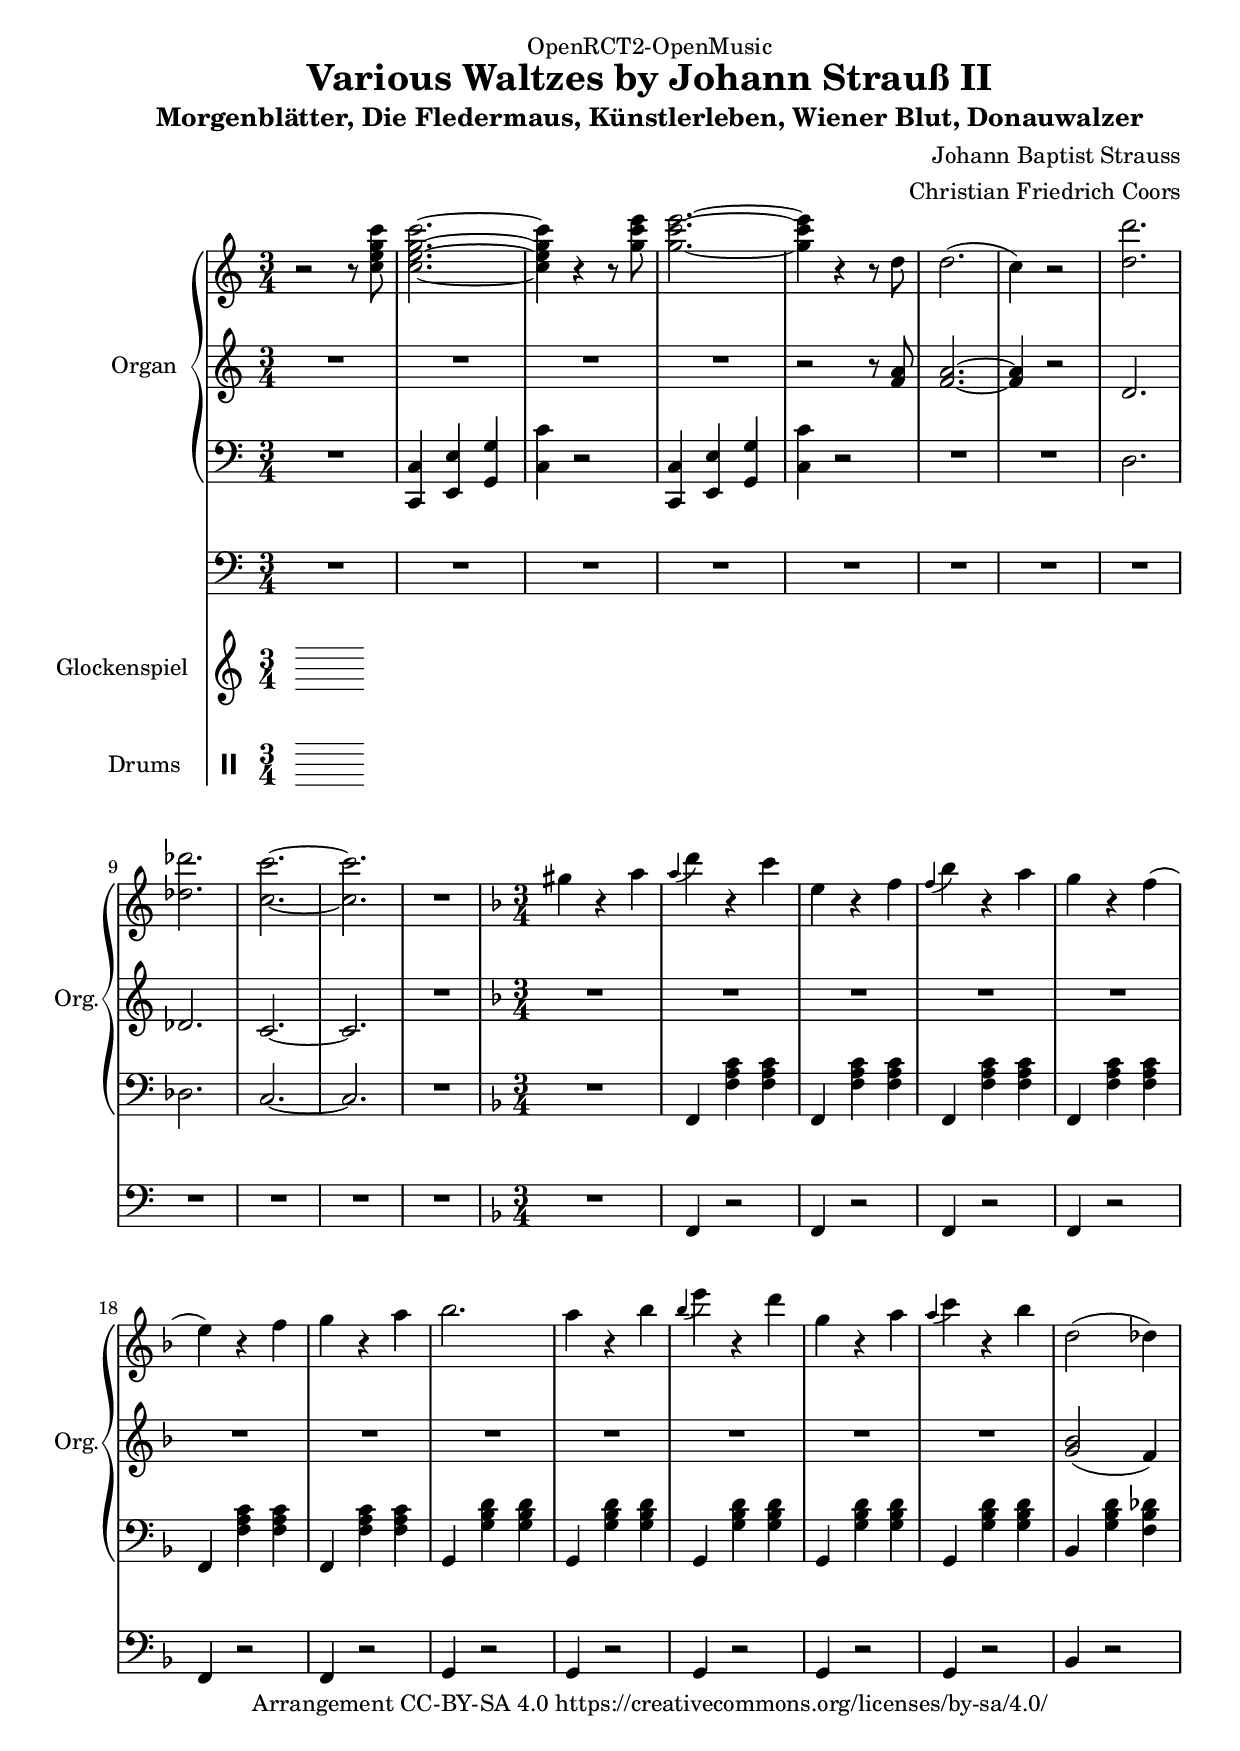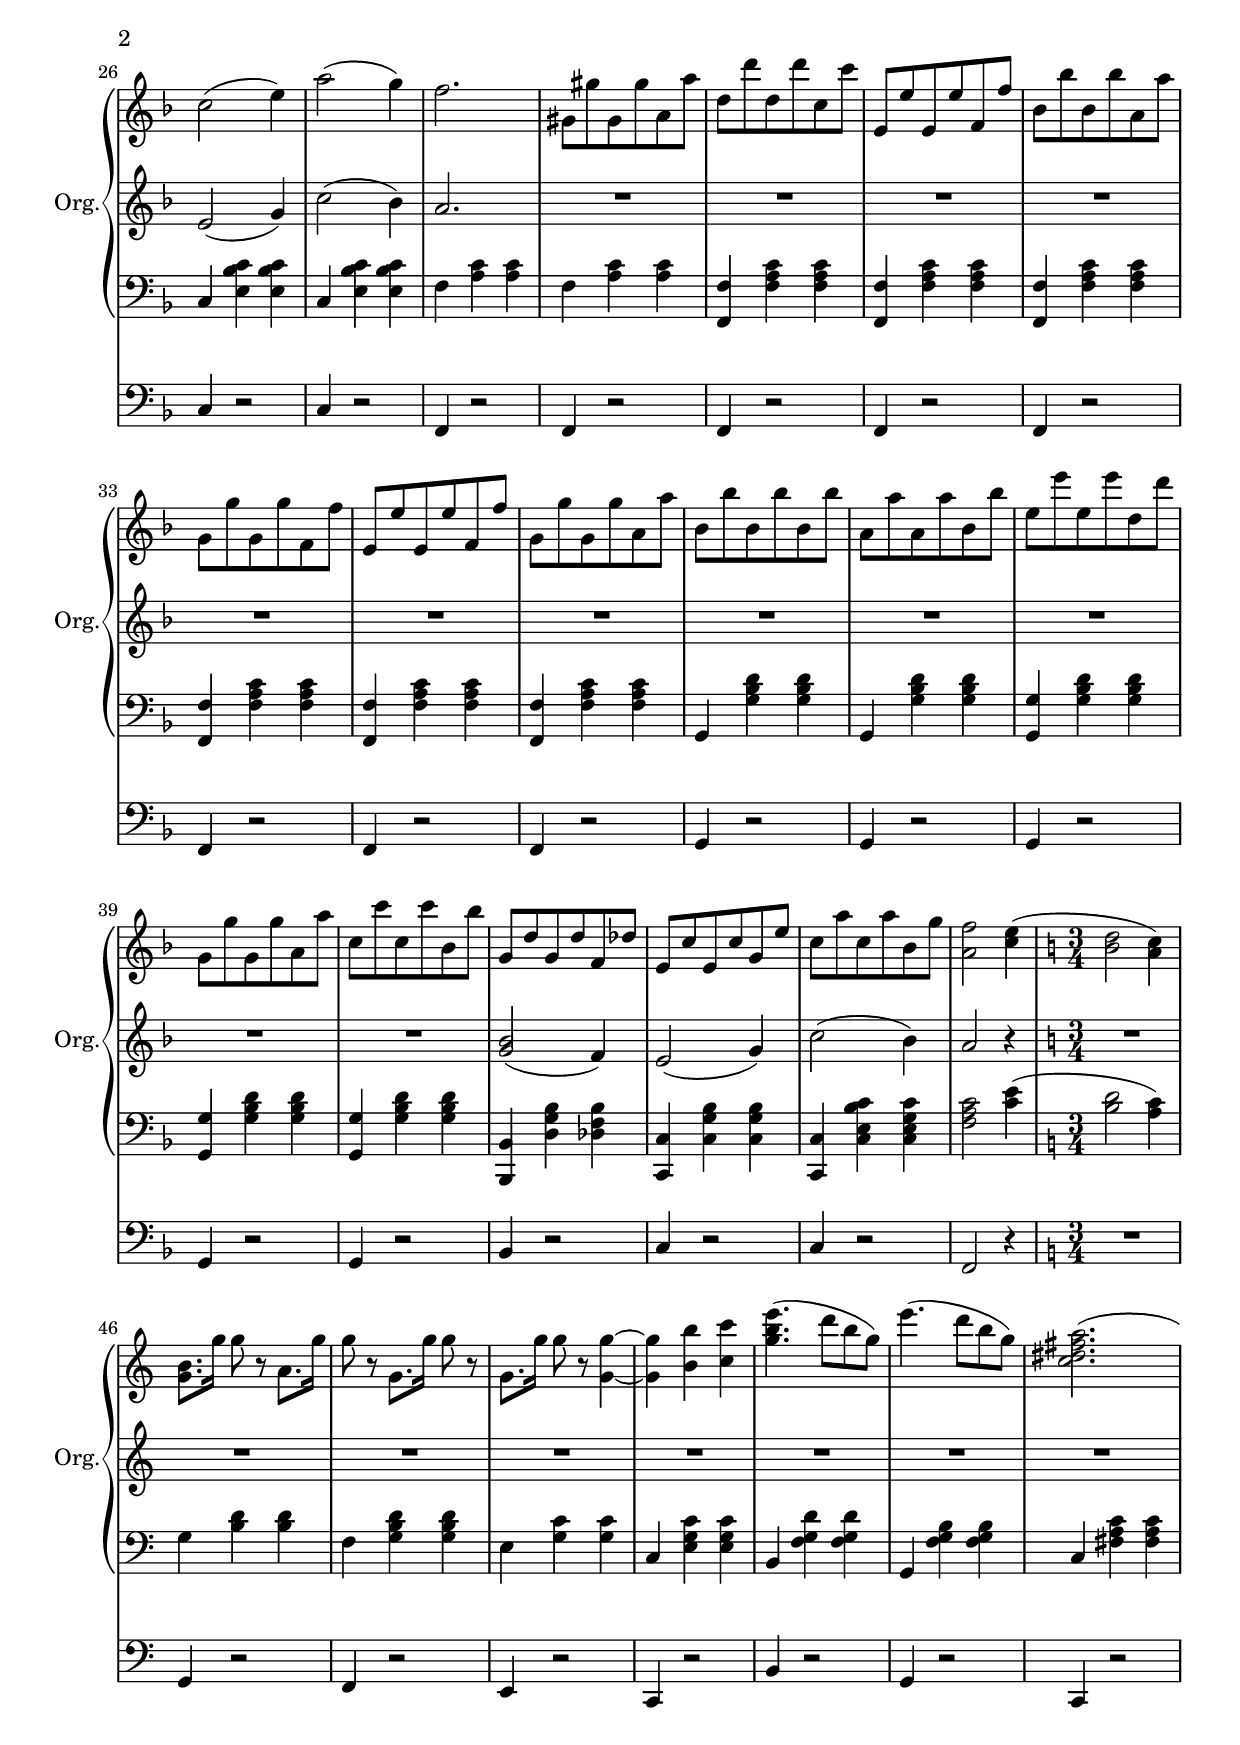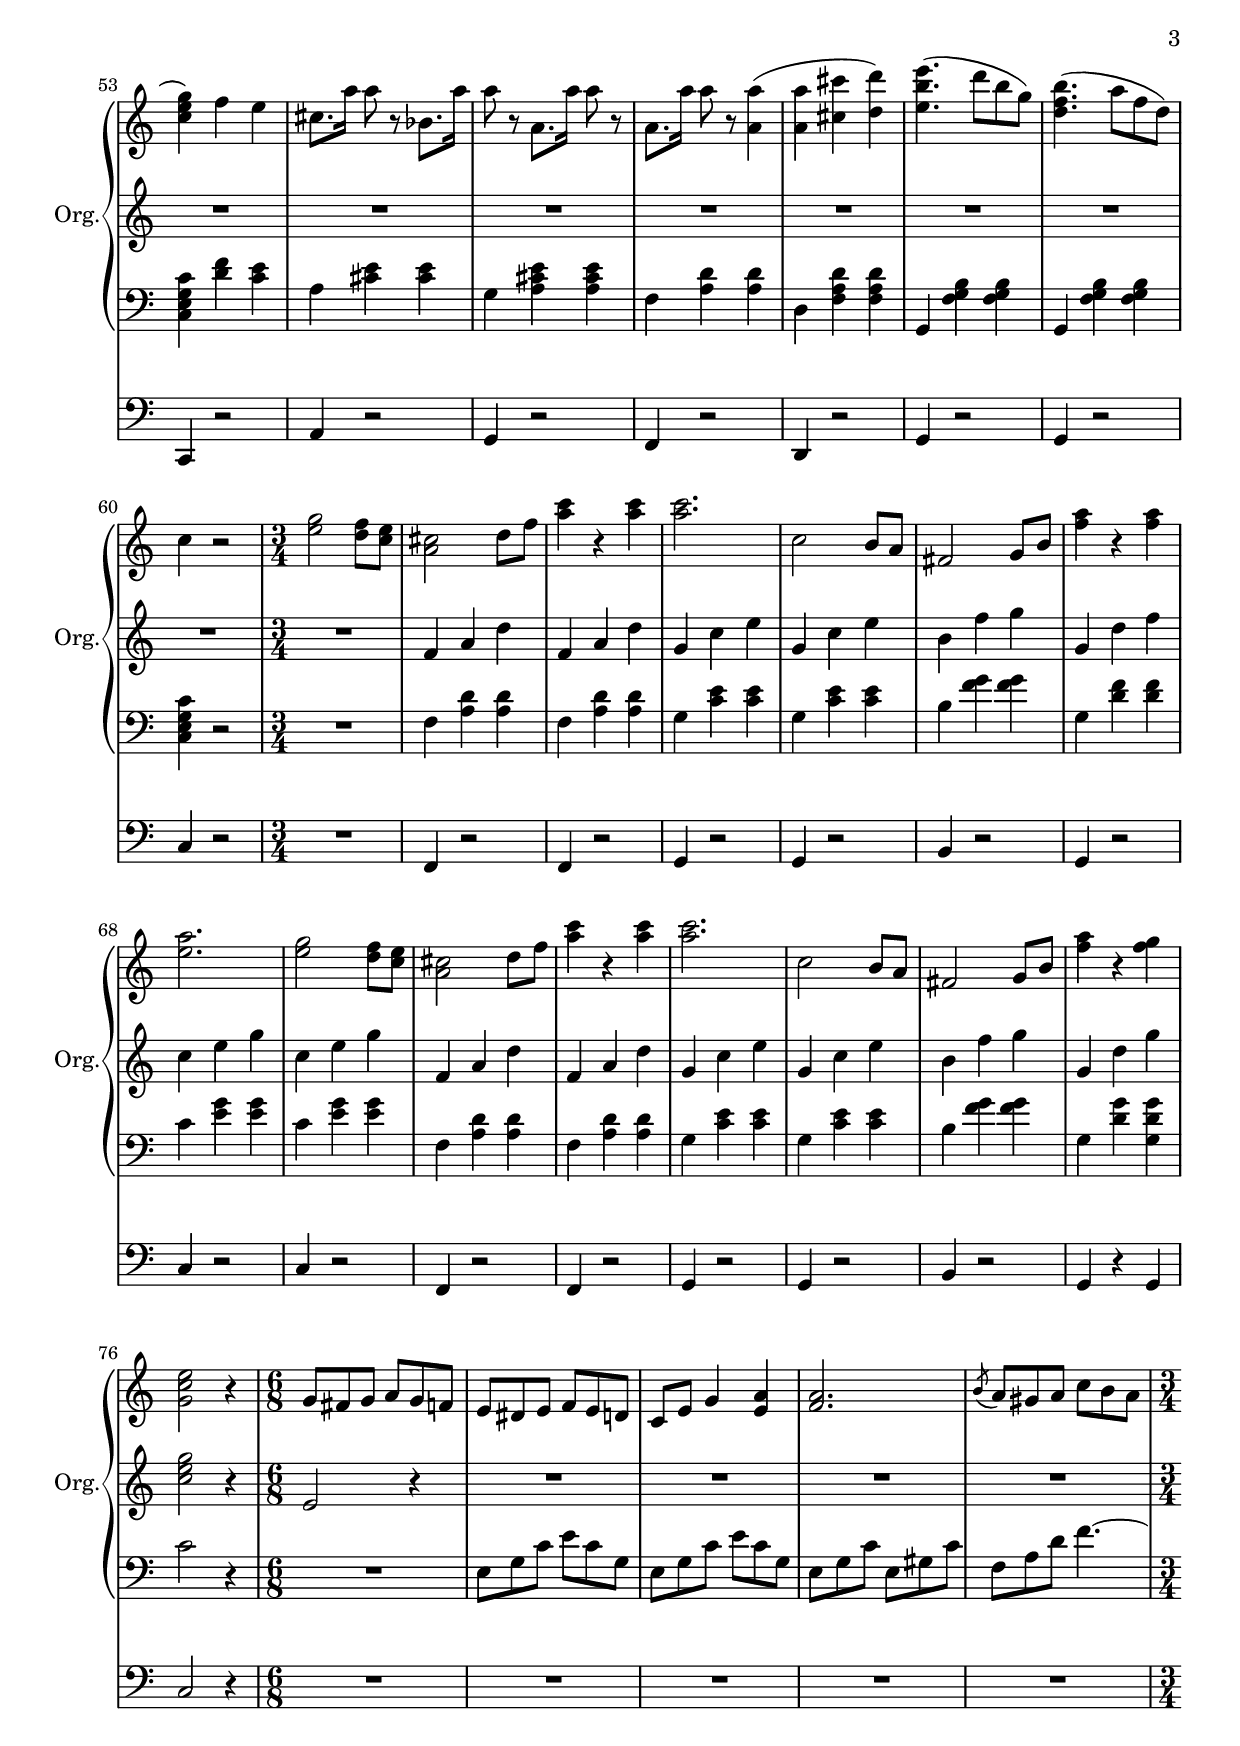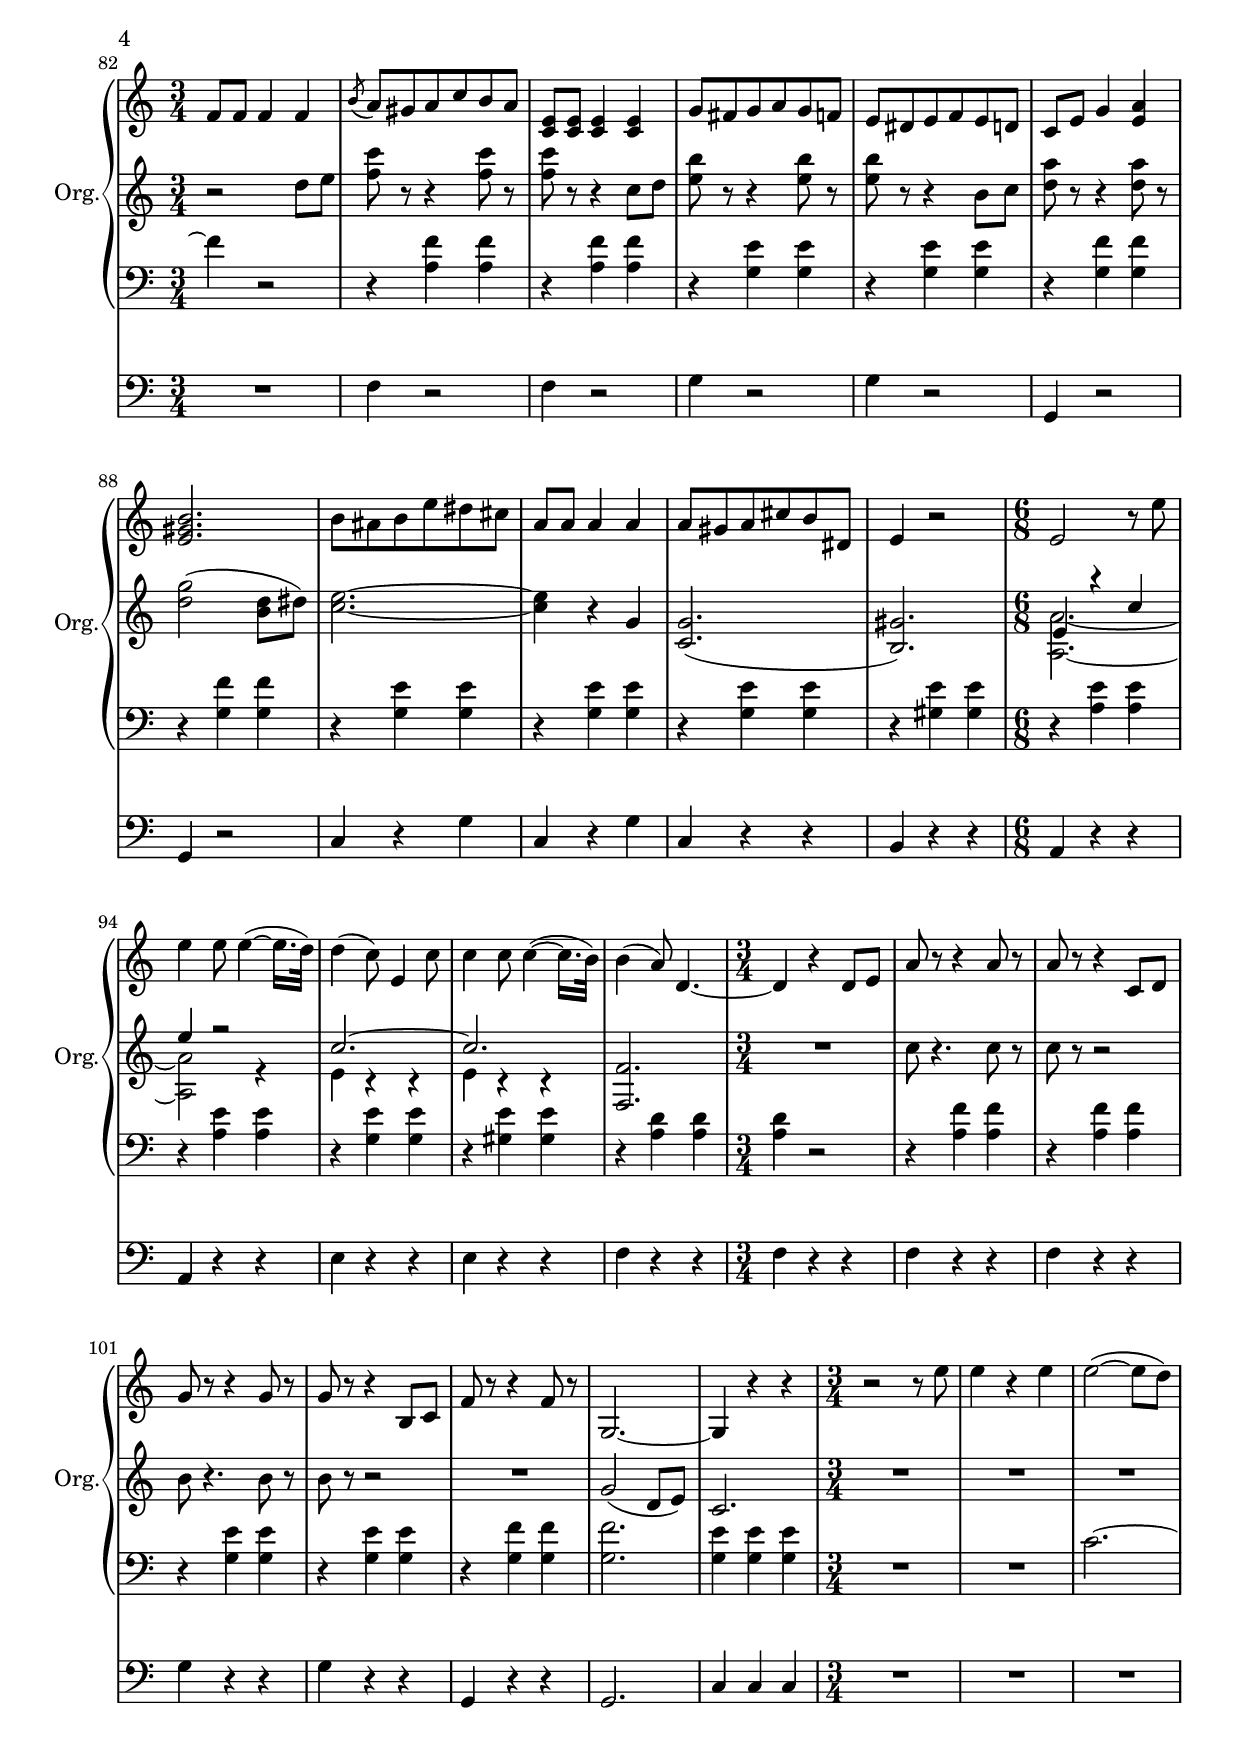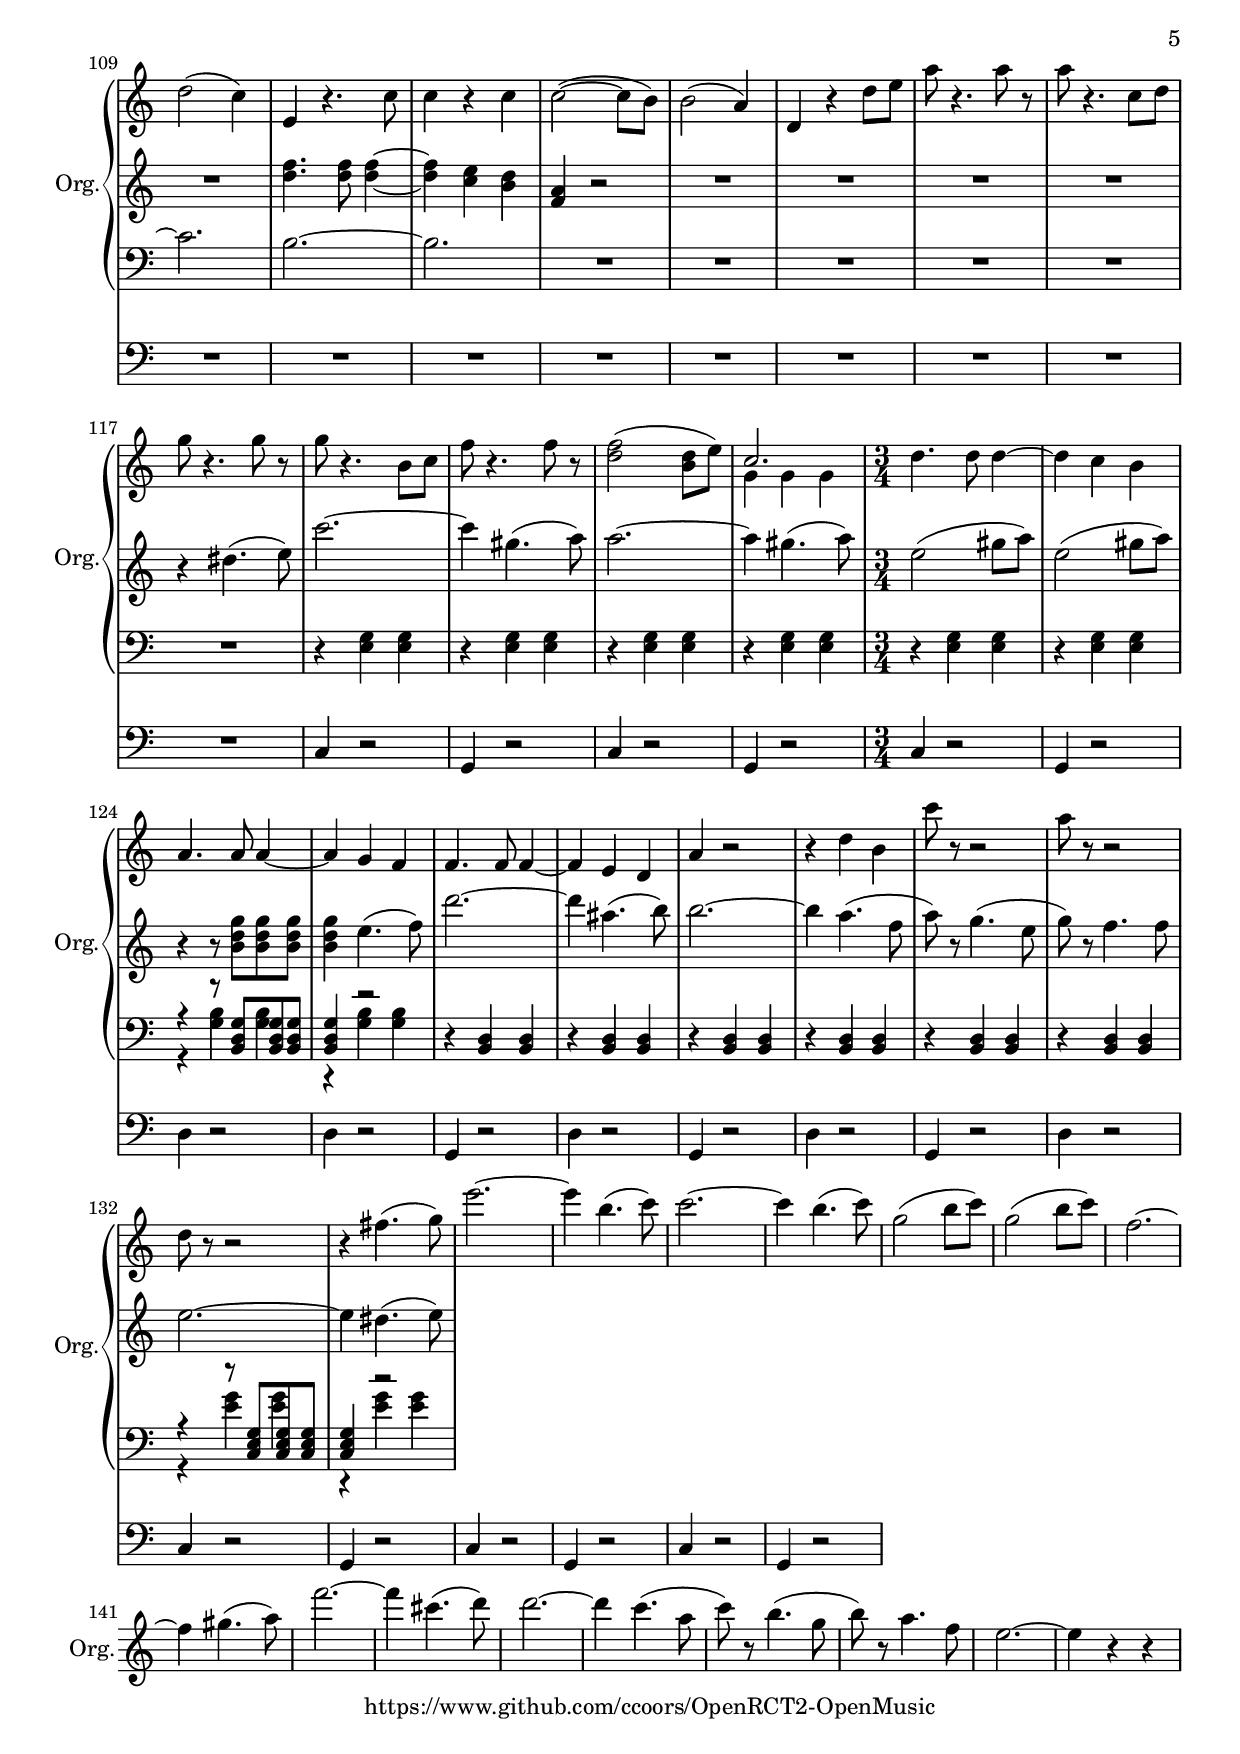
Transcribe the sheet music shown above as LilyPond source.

\version "2.18.2"
\include "articulate.ly"
#(define ac:normalFactor '(7 . 8))

\header {
  dedication = "OpenRCT2-OpenMusic"
  title = "Various Waltzes by Johann Strauß II"
  arranger = "Christian Friedrich Coors"
  subtitle = "Morgenblätter, Die Fledermaus, Künstlerleben, Wiener Blut, Donauwalzer"
  composer = "Johann Baptist Strauss"
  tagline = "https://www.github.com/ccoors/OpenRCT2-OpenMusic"
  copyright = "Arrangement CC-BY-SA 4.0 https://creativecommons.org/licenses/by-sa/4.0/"
}

\paper {
  #(set-paper-size "a4")
  left-margin = 2\cm
}

transposeMorgenblaetter = #(define-music-function (parser location music)
   (ly:music?)
   #{
     \transpose d c {
       #music
     }
   #})

transposeFledermaus = #(define-music-function (parser location music)
   (ly:music?)
   #{
     \transpose c es { % c es
       #music
     }
   #})

transposeKuenstlerleben = #(define-music-function (parser location music)
   (ly:music?)
   #{
     \transpose c c { % c es
       #music
     }
   #})

transposeWienerBlut = #(define-music-function (parser location music)
   (ly:music?)
   #{
     \transpose c c { % c es
       #music
     }
   #})

global_morgenblaetter_intro = {
  \key d \major
  \time 3/4
}

global_morgenblaetter = {
  \key g \major
  \time 3/4
%  \set Score.tempoHideNote = ##t
%  \tempo 4 = 160
}

global_morgenblaetter_end = {
  \key d \major
  \time 3/4
} 


second_melody_morgenblaetter = \relative c'' {
  \global_morgenblaetter_intro
  r2 r8 <d fis a d>8
  <d fis a d>2.~
  <d fis a d>4 r4 r8 <a' d fis>8
  <a d fis>2.~
  <a d fis>4 r4 r8 e8
  e2.(
  d4) r2
  <e e'>2.
  <es es'>
  <d d'>~
  <d d'>
  
  R2.
  \global_morgenblaetter
  ais'4 r b
  \acciaccatura b e r d
  fis, r g
  \acciaccatura g c r b
  a r g(
  fis) r g
  a r b
  c2.
  b4 r c
  \acciaccatura c fis r e
  a, r b
  \acciaccatura b d r c
  e,2( es4)
  d2( fis4)
  b2( a4)
  g2.
  ais,8 ais' ais, ais' b, b'
  e, e' e, e' d, d'
  fis,, fis' fis, fis' g, g'
  c, c' c, c' b, b'
  a, a' a, a' g, g'
  fis, fis' fis, fis' g, g'
  a, a' a, a' b, b'
  c, c' c, c' c, c'
  b, b' b, b' c, c'
  fis, fis' fis, fis' e, e'
  a,, a' a, a' b, b'
  d, d' d, d' c, c'
  a, e' a, e' g, es'
  fis, d' fis, d' a fis'
  d b' d, b' c, a'
  <g b,>2 <d fis>4(
  
  \global_morgenblaetter_end
  <cis e>2 <b d>4)
  <a cis>8. a'16 a8 r b,8. a'16
  a8 r a,8. a'16 a8 r
  a,8. a'16 a8 r <a a,>4~
  <a a,> <cis cis,> <d d,>
  <fis cis a>4.( e8 cis a)
  fis'4.( e8 cis a)
  <b gis eis d>2.(
  <a fis d>4) g fis
  dis8. b'16 b8 r c,8. b'16
  b8 r b,8. b'16 b8 r
  b,8. b'16 b8 r <b b,>4(
  <b b,> <dis dis,> <e e,>)
  <fis cis fis,>4.( e8 cis a)
  <cis g e>4.( b8 g e)
  d4 r2
}


melody_morgenblaetter = \relative c' {
  \global_morgenblaetter_intro
  R2.*4
  r2 r8 <g' b>8
  <g b>2.~
  <g b>4 r2
  e2.
  es
  d~
  d
  R2.
  
  \global_morgenblaetter
  R2.*12
  <a' c>2( g4)
  fis2( a4)
  d2( c4)
  b2.
  R2.*12
  <a c>2( g4)
  fis2( a4)
  d2( c4)
  b2 r4
  
  \global_morgenblaetter_end
  R2.*16
}


left_morgenblaetter = \relative c {
  \global_morgenblaetter_intro
  R2.
  \repeat unfold 2 {
    <d d,>4 <fis fis,> <a a,>
    <d d,> r2
  }
  R2.*2
  e,2.
  es
  d~
  d
  R2.
  
  \global_morgenblaetter
  R2.
  \repeat unfold 6 {
    g,4 <g' b d> <g b d>
  }
  \repeat unfold 5 {
    a,4 <a' c e> <a c e>
  }
  c,4 <a' c e> <g c es>
  \repeat unfold 2 { d <fis c' d> <fis c' d> }
  \repeat unfold 2 { g <b d> <b d> }
  \repeat unfold 6 { <g g,> <g b d> <g b d> }
  \repeat unfold 2 { a, <a' c e> <a c e> }
  \repeat unfold 3 { <a a,> <a c e> <a c e> }
  <c, c,> <e a c> <es g c>
  <d d,> <d a' c> <d a' c>
  <d d,> <d fis c' d> <d fis a d>
  <g b d>2 <d' fis>4(
  
  \global_morgenblaetter_end
  <cis e>2 <b d>4)
  a4 <cis e> <cis e>
  g <a cis e> <a cis e>
  fis <a d> <a d>
  d, <fis a d> <fis a d>
  cis <g' a e'> <g a e'>
  a, <g' a cis> <g a cis>
  d <gis b d> <gis b d>
  <d fis a d> <e' g> <d fis>
  b <dis fis> <dis fis>
  a <b dis fis> <b dis fis>
  g <b e> <b e>
  e, <g b e> <g b e>
  \repeat unfold 2 { a, <g' a cis> <g a cis> }
  <d fis a d> r2
}


pedal_morgenblaetter = \relative c {
  \global_morgenblaetter_intro
  R2.*12
  \global_morgenblaetter
  R2.
  
  \repeat unfold 6 { g4 r2 }
  \repeat unfold 5 { a4 r2 }
  c4 r2
  \repeat unfold 2 { d4 r2 }
  \repeat unfold 8 { g,4 r2 }
  \repeat unfold 5 { a4 r2 }
  c4 r2
  \repeat unfold 2 { d4 r2 }
  g,2 r4
  
  \global_morgenblaetter_end
  R2.
  a4 r2
  g4 r2
  fis4 r2
  d4 r2
  cis'4 r2
  a4 r2
  d,4 r2
  d4 r2
  b'4 r2
  a4 r2
  g4 r2
  e4 r2
  a4 r2
  a4 r2
  d4 r2
}


global_fledermaus = {
  \key a \major
  \time 3/4
}

second_melody_fledermaus = \relative c'' {
  \global_fledermaus
  <cis e>2 <b d>8 <a cis>
  <fis ais>2 b8 d
  <fis a>4 r <fis a>
  <fis a>2.
  a,2 gis8 fis
  dis2 e8 gis
  <d' fis>4 r <d fis>
  <cis fis>2.
  <cis e>2 <b d>8 <a cis>
  <fis ais>2 b8 d
  <fis a>4 r <fis a>
  <fis a>2.
  a,2 gis8 fis
  dis2 e8 gis
  <d' fis>4 r <d e>
  <e, a cis>2 r4
  
  e8 dis e fis e d
  cis bis cis d cis b
  a cis e4 <cis fis>
  <d fis>2.
  
  \acciaccatura gis8 fis eis fis a gis fis
  d d d4 d
  \acciaccatura gis8 fis eis fis a gis fis
  <a, cis> <a cis> <a cis>4 <a cis>
  e'8 dis e fis e d
  cis bis cis d cis b
  a cis e4 <cis fis>
  <cis eis gis>2.
  gis'8 fisis gis cis bis ais
  fis fis fis4 fis
  fis8 eis fis ais gis bis,
  cis4 r2
}


melody_fledermaus = \relative c'' {
  \global_fledermaus
  R2.
  d,4 fis b
  d, fis b
  e, a cis
  e, a cis
  gis d' e
  e, b' d
  a cis e
  a, cis e
  d, fis b
  d, fis b
  e, a cis
  e, a cis
  gis d' e
  e, b' e
  <a, cis e>2 r4
}

left_fledermaus = \relative c {
  \global_fledermaus
  R2.
  \repeat unfold 2 { d4 <fis b> <fis b> }
  \repeat unfold 2 { e <a cis> <a cis> }
  gis <d' e> <d e>
  e, <b' d> <b d>
  \repeat unfold 2 { a <cis e> <cis e> }
  \repeat unfold 2 { d, <fis b> <fis b> }
  \repeat unfold 2 { e <a cis> <a cis> }
  gis <d' e> <d e>
  e, <b' e> <e, b' e>
  a2 r4
}


pedal_fledermaus = \relative c, {
  \global_fledermaus
  R2.
  \repeat unfold 2 { d4 r2 }
  \repeat unfold 2 { e4 r2 }
  gis4 r2
  e4 r2
  \repeat unfold 2 { a4 r2 }
  \repeat unfold 2 { d,4 r2 }
  \repeat unfold 2 { e4 r2 }
  gis4 r2
  e4 r e
  a2 r4
}


global_kuenstlerleben_one = {
  \key c \major
  \time 6/8
  \set Score.tempoHideNote = ##t
  \tempo 4 = 80
}

global_kuenstlerleben_two = {
  \time 3/4
  \set Score.tempoHideNote = ##t
  \tempo 4 = 200
}

second_melody_kuenstlerleben = \relative c' {
  \global_kuenstlerleben_one
  e2 r8 e'8
  e4 e8 e4~( e16. d32)
  d4( c8) e,4 c'8
  c4 c8 c4~( c16. b32)
  b4( a8) d,4.~
  
  \global_kuenstlerleben_two
  d4 r d8 e
  a r r4 a8 r
  a r r4 c,8 d
  g r r4 g8 r
  g r r4 b,8 c
  f r r4 f8 r
  g,2.~
  g4 r r
  
  r2 r8 e''8
  e4 r e
  e2~( e8 d)
  d2( c4)
  e,4 r4. c'8
  c4 r c
  c2~( c8 b)
  b2( a4)
  d, r d'8 e
  
  a8 r4. a8 r
  a8 r4. c,8 d
  g8 r4. g8 r
  g r4. b,8 c
  f8 r4. f8 r
  <d f>2( <b d>8 e)
  <<
    { c2. }
    \\
    { g4 g g }
  >>
}

melody_kuenstlerleben = \relative c' {
  \global_kuenstlerleben_one
  e2 r4
  R2.*4
  
  \global_kuenstlerleben_two
  r2 d'8 e
  <f c'> r r4 <f c'>8 r
  <f c'> r r4 c8 d
  <e b'> r r4 <e b'>8 r
  <e b'> r r4 b8 c
  <d a'> r r4 <d a'>8 r
  <d g>2( <b d>8 dis)
  <c e>2.~
  <c e>4 r g
  
  <g c,>2.(
  <gis b,>)
  <<
    { e4 r c'
      e r2
    
      c2.~
      c }
    \\
    { <a, a'>2.~
      <a a'>2 r4
    
      e'4 r r
      e r r }
  >>
  
  <f, f'>2.
  R2.
  
  c''8 r4. c8 r
  c r r2
  b8 r4. b8 r
  b r r2
  R2.
  g2( d8 e)
  c2.
}

left_kuenstlerleben = \relative c {
  \global_kuenstlerleben_one
  R2.
  \repeat unfold 2 { e8 g c e c g }
  e g c e, gis c
  f, a d f4.~
  
  \global_kuenstlerleben_two
  f4 r2
  \repeat unfold 2 { r4 <a, f'> <a f'> }
  \repeat unfold 2 { r4 <g e'> <g e'> }
  \repeat unfold 2 { r4 <g f'> <g f'> }
  \repeat unfold 3 { r4 <g e'> <g e'> }
  r4 <gis e'> <gis e'>
  \repeat unfold 2 { r4 <a e'> <a e'> }
  r4 <g e'> <g e'>
  r4 <gis e'> <gis e'>
  r4 <a d> <a d>
  <a d> r2
  
  \repeat unfold 2 { r4 <a f'> <a f'> }
  \repeat unfold 2 { r4 <g e'> <g e'> }
  r4 <g f'> <g f'>
  <g f'>2.
  <g e'>4 <g e'> <g e'>
  
}

pedal_kuenstlerleben = \relative c {
  \global_kuenstlerleben_one
  R2.*5
  
  \global_kuenstlerleben_two
  R2.
  \repeat unfold 2 { f4 r2 }
  \repeat unfold 2 { g4 r2 }
  \repeat unfold 2 { g,4 r2 }
  \repeat unfold 2 { c4 r g' }
  
  c,4 r r
  b r r
  a r r
  a r r
  e' r r
  e r r
  f r r
  f r r
  
  \repeat unfold 2 { f4 r r }
  \repeat unfold 2 { g4 r r }
  g,4 r r
  g2.
  c4 c c
}

global_wiener_blut = {
  \key c \major
  \time 3/4
  \set Score.tempoHideNote = ##t
  \tempo 4 = 200
}

second_melody_wiener_blut = \relative c'' {
  \global_wiener_blut
  d4. d8 d4~ |
  d c b |
  a4. a8 a4~ |
  a g f |
  f4. f8 f4~ |
  f e d |
  a' r2 |
  r4 d b |
  c'8 r r2 |
  a8 r r2 |
  d,8 r r2 |

  r4 fis4.( g8) |
  e'2.~ |
  e4 b4.( c8) |
  c2.~ |
  c4 b4.( c8) |
  \repeat unfold 2 { g2( b8 c) | }
  f,2.~ |
  f4 gis4.( a8) |
  f'2.~ |
  f4 cis4.( d8) |
  d2.~ |
  d4 c4.( a8 |
  c) r b4.( g8 |
  b) r a4. f8 |
  e2.~ |
  e4 r r
}

melody_wiener_blut = \relative c'' {
  \global_wiener_blut
  R2.*4
  <d f>4. <d f>8 <d f>4~ |
  <d f> <c e> <b d> |
  <f a> r2

  R2.*4
  r4 dis'4.( e8) |
  c'2.~ |
  c4 gis4.( a8) |
  a2.~ |
  a4 gis4.( a8) |
  \repeat unfold 2 { e2( gis8 a) | }

  r4 r8 <b, d g> <b d g> <b d g> |
  <b d g>4 e4.( f8) |
  d'2.~ |
  d4 ais4.( b8) |
  b2.~ |
  b4 a4.( f8 |
  a) r g4.( e8 |
  g) r f4. f8 |
  e2.~ |
  e4 dis4.( e8)
}

left_wiener_blue = \relative c {
  \global_wiener_blut
  R2.*2
  c'2.~ |
  c |
  b~ |
  b |
  R2.*6

  \repeat unfold 6 { r4 <e, g> <e g> | }
  <<
    {
      r4 r8 <b d g> <b d g> <b d g> |
      <b d g>4 r2 |
    }
    \\
    {
      \repeat unfold 2 { r4 <g' b> <g b> | }
    }
  >>
  \repeat unfold 6 { r4 <b, d> <b d> | }
  <<
    {
      r4 r8 <c e g> <c e g> <c e g> |
      <c e g>4 r2 |
    }
    \\
    {
      \repeat unfold 2 { r4 <e' g> <e g> | }
    }
  >>
}

pedal_wiener_blut = \relative c {
  \global_wiener_blut
  R2.*12

  \repeat unfold 3 {
    c4 r2 |
    g4 r2 |
  }
  \repeat unfold 2 { d'4 r2 }
  \repeat unfold 3 {
    g,4 r2 |
    d'4 r2 |
  }

  \repeat unfold 3 {
    c4 r2 |
    g4 r2 |
  }
}


second_melody = \relative c'' {
  \transposeMorgenblaetter {
    \second_melody_morgenblaetter
  }
  \transposeFledermaus {
    \second_melody_fledermaus
  }
  \transposeKuenstlerleben {
    \second_melody_kuenstlerleben
  }
  \transposeWienerBlut {
    \second_melody_wiener_blut
  }
}

melody = \relative c'' {
  \transposeMorgenblaetter {
    \melody_morgenblaetter
  }
  \transposeFledermaus {
    \melody_fledermaus
  }
  \transposeKuenstlerleben {
    \melody_kuenstlerleben
  }
  \transposeWienerBlut {
    \melody_wiener_blut
  }
}

left = \relative c' {
  \transposeMorgenblaetter {
    \left_morgenblaetter
  }
  \transposeFledermaus {
    \left_fledermaus
  }
  \transposeKuenstlerleben {
    \left_kuenstlerleben
  }
  \transposeWienerBlut {
    \left_wiener_blue
  }
}

pedal = \relative c, {
  \transposeMorgenblaetter {
    \pedal_morgenblaetter
  }
  \transposeFledermaus {
    \pedal_fledermaus
  }
  \transposeKuenstlerleben {
    \pedal_kuenstlerleben
  }
  \transposeWienerBlut {
    \pedal_wiener_blut
  }
}

glockenspiel = \relative c'' {

}

drum = \drummode {

}

organPart = <<
  \new PianoStaff \with {
    instrumentName = "Organ"
    shortInstrumentName = "Org."
  } <<
    \new Staff = "second melody" \with {
      midiInstrument = "drawbar organ"
    } \second_melody
    \new Staff = "melody" \with {
      midiInstrument = "church organ"
    } \melody
    \new Staff = "accompaniment" \with {
      midiInstrument = "reed organ"
    } { \clef bass \left }
  >>
  \new Staff = "pedal" \with {
    midiInstrument = "church organ"
  } { \clef bass \pedal }
>>

glockenspielPart = \new Staff \with {
  instrumentName = "Glockenspiel"
  shortInstrumentName = "Gls."
  midiInstrument = "vibraphone"
} \glockenspiel

drumPart = \new DrumStaff \with {
  \consists "Instrument_name_engraver"
  instrumentName = "Drums"
  shortInstrumentName = "Dr."
} \drum

\score {
  <<
    \organPart
    \glockenspielPart
    \drumPart
  >>
  
  \layout { }
}

\score {
  \unfoldRepeats \articulate <<
    \organPart
    \glockenspielPart
    \drumPart
  >>
  \midi {
    \tempo 4=200
  }
}
